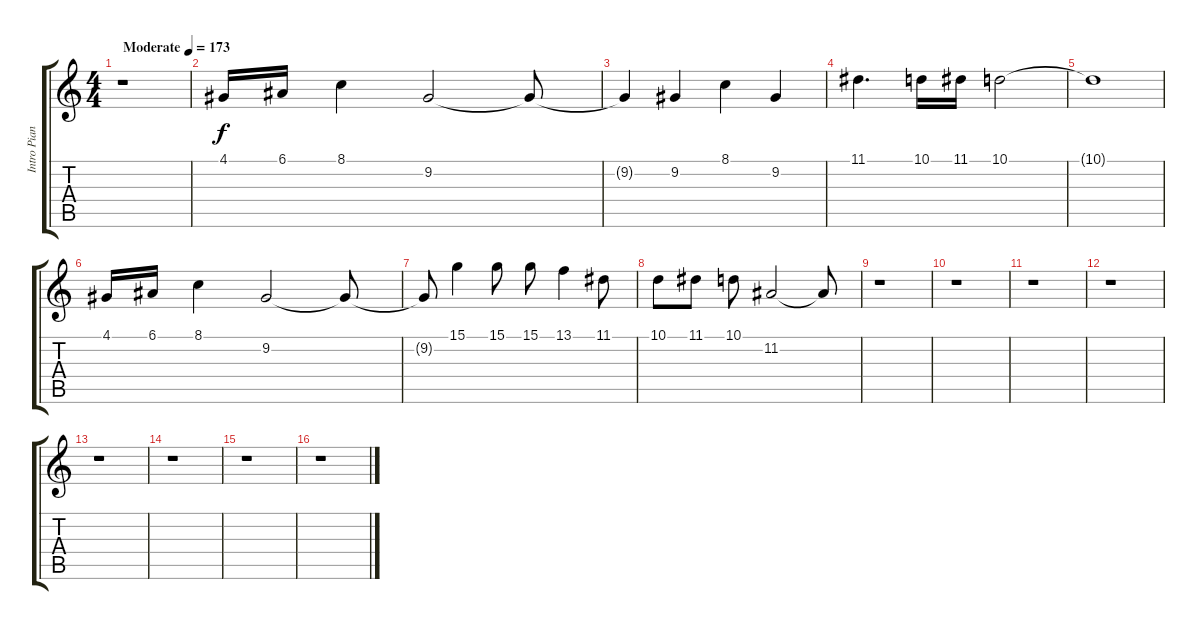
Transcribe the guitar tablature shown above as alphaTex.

\track ("Intro Piano" "Intro Pian") {instrument brightacousticpiano}
\staff {score tabs}
\tuning (E4 B3 G3 D3 A2 E2) {hide}
\ts (4 4)
\tempo (173 "Moderate")
\clef g2
\ks c
r.1{dy f instrument brightacousticpiano} |
4.1.16 6.1.16 8.1.4 9.2.2 9.2{t}.8 |
9.2{t}.4 9.2.4 8.1.4 9.2.4 |
11.1.4{d} 10.1.16 11.1.16 10.1.2 |
10.1{t}.1 |
4.1.16 6.1.16 8.1.4 9.2.2 9.2{t}.8 |
9.2{t}.8 15.1.4 15.1.8 15.1.8 13.1.4 11.1.8 |
10.1.8 11.1.8 10.1.8 11.2.2 11.2{t}.8 |
r.1 |
r.1 |
r.1 |
r.1 |
r.1 |
r.1 |
r.1 |
r.1
